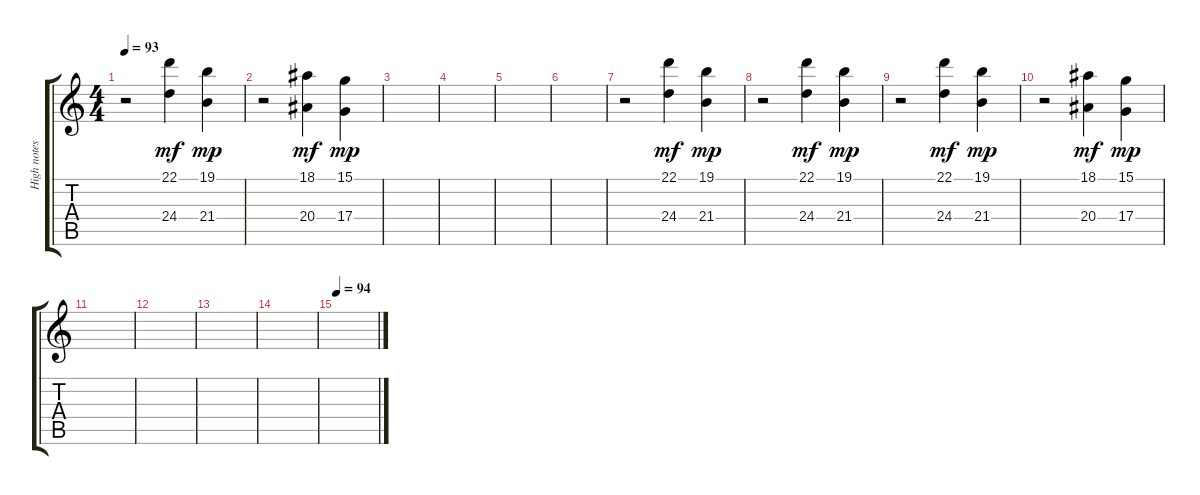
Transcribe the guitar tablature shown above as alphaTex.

\track ("High notes" "High notes") {instrument acousticgrandpiano}
\staff {score tabs}
\tuning (E4 B3 G3 D3 A2 E2) {hide}
\ts (4 4)
\tempo 93
\clef g2
\ks c
r.2{dy mp} (22.1 24.4).4{dy mf} (19.1 21.4).4{dy mp} |
r.2 (18.1 20.4).4{dy mf} (15.1 17.4).4{dy mp} |
|
|
|
|
r.2 (22.1 24.4).4{dy mf} (19.1 21.4).4{dy mp} |
r.2 (22.1 24.4).4{dy mf} (19.1 21.4).4{dy mp} |
r.2 (22.1 24.4).4{dy mf} (19.1 21.4).4{dy mp} |
r.2 (18.1 20.4).4{dy mf} (15.1 17.4).4{dy mp} |
|
|
|
|
\tempo 94
